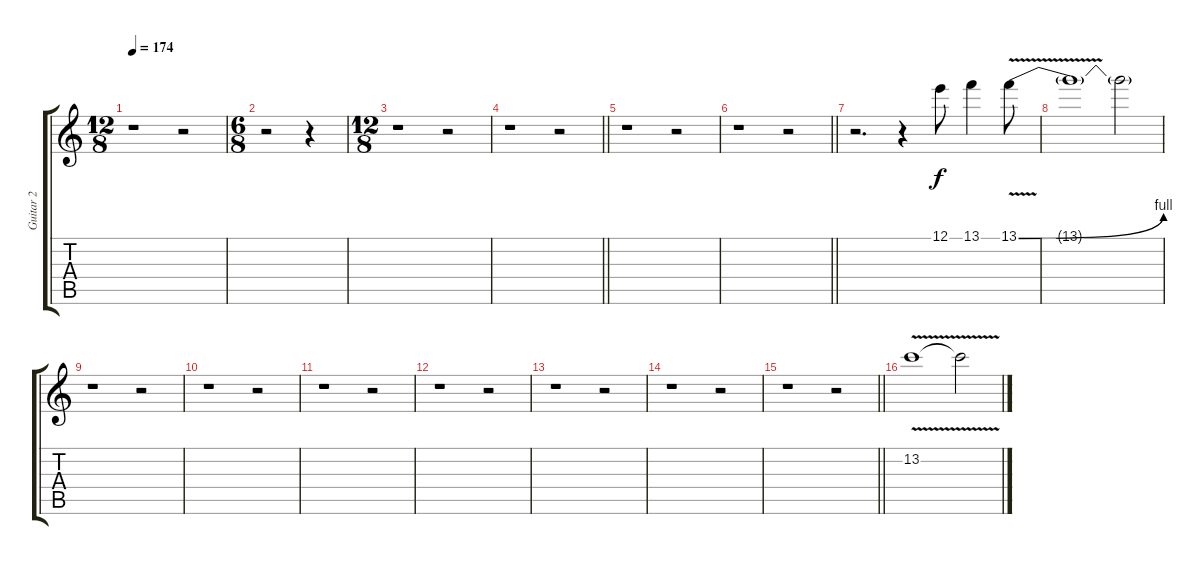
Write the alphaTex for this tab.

\track ("Guitar 2" "Guitar 2") {instrument overdrivenguitar}
\staff {score tabs}
\tuning (E4 B3 G3 D3 A2 E2) {hide}
\ts (12 8)
\tempo 174
\clef g2
\ks c
r.1{dy f} r.2 |
\ts (6 8)
r.2 r.4 |
\ts (12 8)
r.1 r.2 |
\barLineRight lightlight
r.1 r.2 |
r.1 r.2 |
\barLineRight lightlight
r.1 r.2 |
r.2{d} r.4 12.1.8 13.1.4 13.1{be (bend 0 0 60 4) v}.8 |
13.1{t}.1 13.1{t}.2 |
r.1 r.2 |
r.1 r.2 |
r.1 r.2 |
r.1 r.2 |
r.1 r.2 |
r.1 r.2 |
\barLineRight lightlight
r.1 r.2 |
13.2{v}.1{volume 10} 13.2{t}.2
